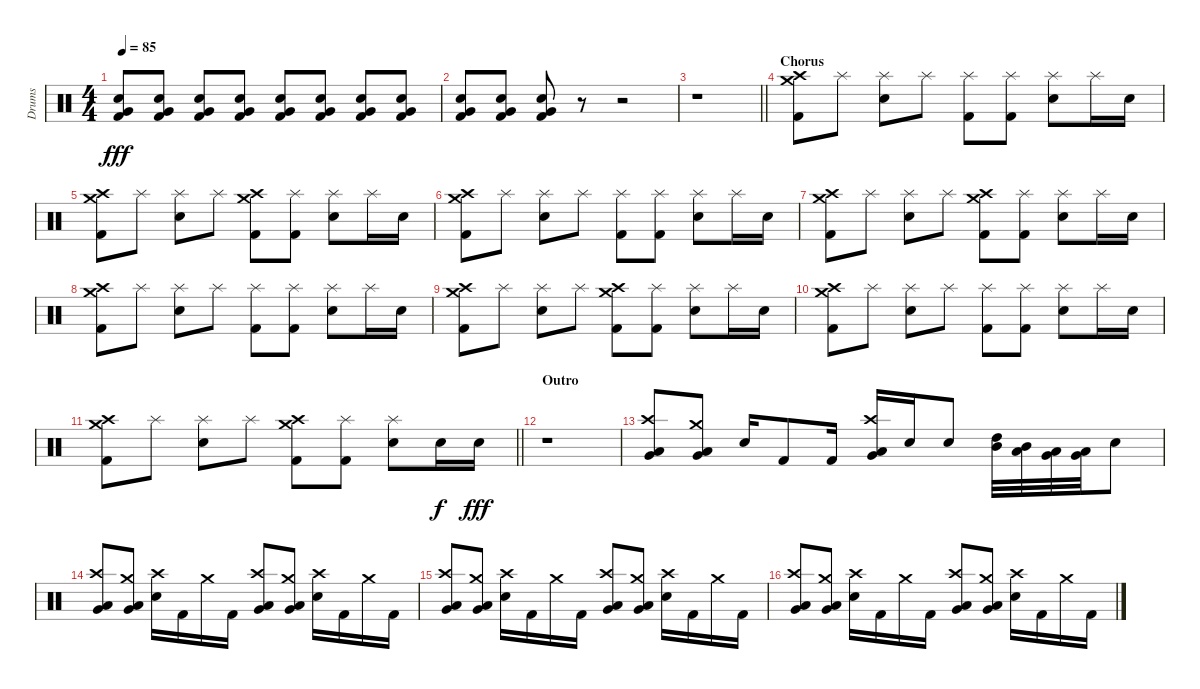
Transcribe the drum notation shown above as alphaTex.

\track ("Drums" "Drums") {instrument percussion}
\staff {score}
\articulation defaults
\ts (4 4)
\tempo 85
\clef neutral
\ks c
("Very Low Tom (hit)" "Electric Snare (hit)" "Kick (hit) 2").8{dy fff} ("Very Low Tom (hit)" "Electric Snare (hit)" "Kick (hit) 2").8 ("Very Low Tom (hit)" "Electric Snare (hit)" "Kick (hit) 2").8 ("Very Low Tom (hit)" "Electric Snare (hit)" "Kick (hit) 2").8 ("Very Low Tom (hit)" "Electric Snare (hit)" "Kick (hit) 2").8 ("Very Low Tom (hit)" "Electric Snare (hit)" "Kick (hit) 2").8 ("Very Low Tom (hit)" "Electric Snare (hit)" "Kick (hit) 2").8 ("Very Low Tom (hit)" "Electric Snare (hit)" "Kick (hit) 2").8 |
("Very Low Tom (hit)" "Electric Snare (hit)" "Kick (hit) 2").8 ("Very Low Tom (hit)" "Electric Snare (hit)" "Kick (hit) 2").8 ("Very Low Tom (hit)" "Electric Snare (hit)" "Kick (hit) 2").8 r.8 r.2 |
\barLineRight lightlight
r.1 |
\section ("" "Chorus")
("Crash high (hit)" "Crash medium (hit)" "Kick (hit) 2").8 "Splash (hit)".8 ("Splash (hit)" "Electric Snare (hit)").8 "Splash (hit)".8 ("Splash (hit)" "Kick (hit) 2").8 ("Splash (hit)" "Kick (hit) 2").8 ("Splash (hit)" "Electric Snare (hit)").8 "Splash (hit)".16 "Electric Snare (hit)".16 |
("Crash high (hit)" "Crash medium (hit)" "Kick (hit) 2").8 "Splash (hit)".8 ("Splash (hit)" "Electric Snare (hit)").8 "Splash (hit)".8 ("Crash high (hit)" "Crash medium (hit)" "Kick (hit) 2").8 ("Splash (hit)" "Kick (hit) 2").8 ("Splash (hit)" "Electric Snare (hit)").8 "Splash (hit)".16 "Electric Snare (hit)".16 |
("Crash high (hit)" "Crash medium (hit)" "Kick (hit) 2").8 "Splash (hit)".8 ("Splash (hit)" "Electric Snare (hit)").8 "Splash (hit)".8 ("Splash (hit)" "Kick (hit) 2").8 ("Splash (hit)" "Kick (hit) 2").8 ("Splash (hit)" "Electric Snare (hit)").8 "Splash (hit)".16 "Electric Snare (hit)".16 |
("Crash high (hit)" "Crash medium (hit)" "Kick (hit) 2").8 "Splash (hit)".8 ("Splash (hit)" "Electric Snare (hit)").8 "Splash (hit)".8 ("Crash high (hit)" "Crash medium (hit)" "Kick (hit) 2").8 ("Splash (hit)" "Kick (hit) 2").8 ("Splash (hit)" "Electric Snare (hit)").8 "Splash (hit)".16 "Electric Snare (hit)".16 |
("Crash high (hit)" "Crash medium (hit)" "Kick (hit) 2").8 "Splash (hit)".8 ("Splash (hit)" "Electric Snare (hit)").8 "Splash (hit)".8 ("Splash (hit)" "Kick (hit) 2").8 ("Splash (hit)" "Kick (hit) 2").8 ("Splash (hit)" "Electric Snare (hit)").8 "Splash (hit)".16 "Electric Snare (hit)".16 |
("Crash high (hit)" "Crash medium (hit)" "Kick (hit) 2").8 "Splash (hit)".8 ("Splash (hit)" "Electric Snare (hit)").8 "Splash (hit)".8 ("Crash high (hit)" "Crash medium (hit)" "Kick (hit) 2").8 ("Splash (hit)" "Kick (hit) 2").8 ("Splash (hit)" "Electric Snare (hit)").8 "Splash (hit)".16 "Electric Snare (hit)".16 |
("Crash high (hit)" "Crash medium (hit)" "Kick (hit) 2").8 "Splash (hit)".8 ("Splash (hit)" "Electric Snare (hit)").8 "Splash (hit)".8 ("Splash (hit)" "Kick (hit) 2").8 ("Splash (hit)" "Kick (hit) 2").8 ("Splash (hit)" "Electric Snare (hit)").8 "Splash (hit)".16 "Electric Snare (hit)".16 |
\barLineRight lightlight
("Crash high (hit)" "Crash medium (hit)" "Kick (hit) 2").8 "Splash (hit)".8 ("Splash (hit)" "Electric Snare (hit)").8 "Splash (hit)".8 ("Crash high (hit)" "Crash medium (hit)" "Kick (hit) 2").8 ("Splash (hit)" "Kick (hit) 2").8 ("Splash (hit)" "Electric Snare (hit)").8 "Electric Snare (hit)".16{dy f} "Electric Snare (hit)".16{dy fff} |
\section ("" "Outro")
r.1 |
("Crash high (hit)" "Very Low Tom (hit)" "Low Floor Tom (hit)").8 ("Crash medium (hit)" "Very Low Tom (hit)" "Low Floor Tom (hit)").8 "Electric Snare (hit)".16 "Kick (hit) 2".8 "Kick (hit) 2".16 ("Crash high (hit)" "Very Low Tom (hit)" "Low Floor Tom (hit)").16 "Electric Snare (hit)".16 "Electric Snare (hit)".8 ("High Tom (hit)" "Mid Tom (hit)").32 ("Mid Tom (hit)" "Low Tom (hit)").32 ("Low Tom (hit)" "Very Low Tom (hit)").32 ("Very Low Tom (hit)" "Low Floor Tom (hit)").32 "Electric Snare (hit)".8 |
("Crash high (hit)" "Very Low Tom (hit)" "Low Floor Tom (hit)").8 ("Crash medium (hit)" "Very Low Tom (hit)" "Low Floor Tom (hit)").8 ("Crash high (hit)" "Electric Snare (hit)").16 "Kick (hit) 2".16 "Crash medium (hit)".16 "Kick (hit) 2".16 ("Crash high (hit)" "Very Low Tom (hit)" "Low Floor Tom (hit)").8 ("Crash medium (hit)" "Very Low Tom (hit)" "Low Floor Tom (hit)").8 ("Crash high (hit)" "Electric Snare (hit)").16 "Kick (hit) 2".16 "Crash medium (hit)".16 "Kick (hit) 2".16 |
("Crash high (hit)" "Very Low Tom (hit)" "Low Floor Tom (hit)").8 ("Crash medium (hit)" "Very Low Tom (hit)" "Low Floor Tom (hit)").8 ("Crash high (hit)" "Electric Snare (hit)").16 "Kick (hit) 2".16 "Crash medium (hit)".16 "Kick (hit) 2".16 ("Crash high (hit)" "Very Low Tom (hit)" "Low Floor Tom (hit)").8 ("Crash medium (hit)" "Very Low Tom (hit)" "Low Floor Tom (hit)").8 ("Crash high (hit)" "Electric Snare (hit)").16 "Kick (hit) 2".16 "Crash medium (hit)".16 "Kick (hit) 2".16 |
("Crash high (hit)" "Very Low Tom (hit)" "Low Floor Tom (hit)").8 ("Crash medium (hit)" "Very Low Tom (hit)" "Low Floor Tom (hit)").8 ("Crash high (hit)" "Electric Snare (hit)").16 "Kick (hit) 2".16 "Crash medium (hit)".16 "Kick (hit) 2".16 ("Crash high (hit)" "Very Low Tom (hit)" "Low Floor Tom (hit)").8 ("Crash medium (hit)" "Very Low Tom (hit)" "Low Floor Tom (hit)").8 ("Crash high (hit)" "Electric Snare (hit)").16 "Kick (hit) 2".16 "Crash medium (hit)".16 "Kick (hit) 2".16
